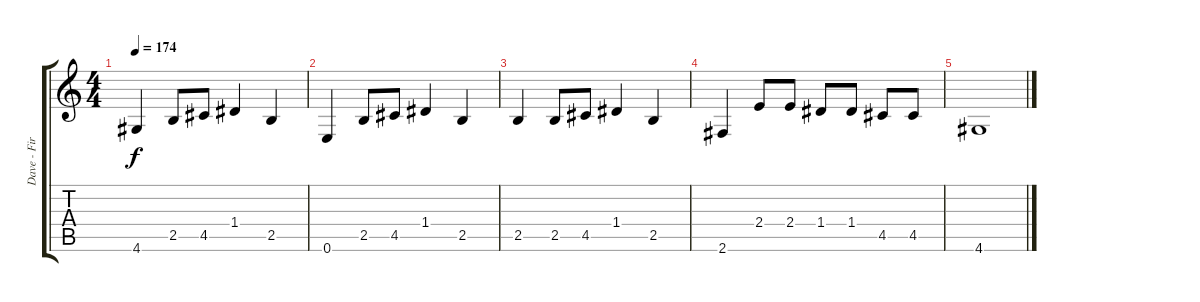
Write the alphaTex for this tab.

\track ("Dave - First" "Dave - Fir") {instrument distortionguitar}
\staff {score tabs}
\tuning (E4 B3 G3 D3 A2 E2) {hide}
\ts (4 4)
\tempo 174
\clef g2
\ks c
4.6.4{dy f} 2.5.8 4.5.8 1.4.4 2.5.4 |
0.6.4 2.5.8 4.5.8 1.4.4 2.5.4 |
2.5.4 2.5.8 4.5.8 1.4.4 2.5.4 |
2.6.4 2.4.8 2.4.8 1.4.8 1.4.8 4.5.8 4.5.8 |
4.6.1
